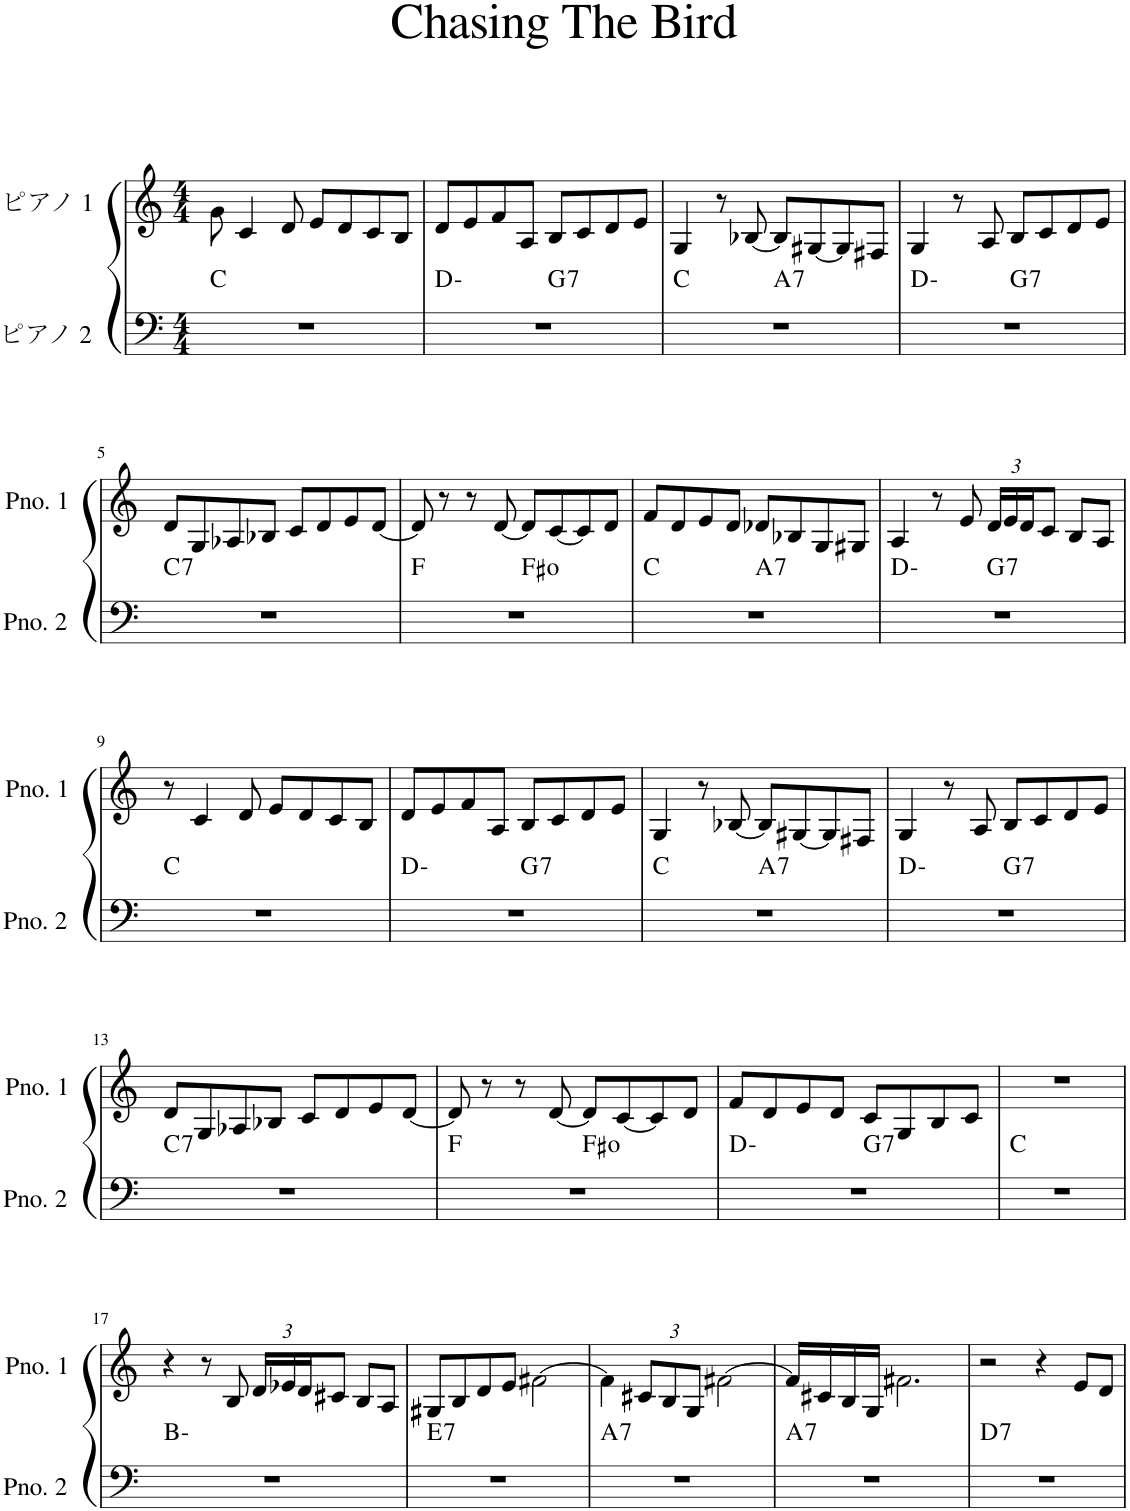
**kern	**harte	**kern
*part2	*part2	*part1
*staff2	*	*staff1
*I"ピアノ 2	*	*I"ピアノ 1
*clefF4	*	*clefG2
*k[]	*	*k[]
*M4/4	*	*M4/4
=1	=1	=1
1r	C:maj	8g\
.	.	4c/
.	.	8d/
.	.	8e/L
.	.	8d/
.	.	8c/
.	.	8B/J
=2	=2	=2
*^	*	*
1r	2ryy	D:min	8d/L
.	.	.	8e/
.	.	.	8f/
.	.	.	8A/J
!	!	!LO:H:kt=7	!
.	2ryy	G:7	8B/L
.	.	.	8c/
.	.	.	8d/
.	.	.	8e/J
=3	=3	=3	=3
1r	2ryy	C:maj	4G/
.	.	.	8r
.	.	.	[8B-X/
!	!	!LO:H:kt=7	!
.	2ryy	A:7	8B-/L]
.	.	.	[8G#X/
.	.	.	8G#/]
.	.	.	8F#X/J
=4	=4	=4	=4
1r	2ryy	D:min	4G/
.	.	.	8r
.	.	.	8A/
!	!	!LO:H:kt=7	!
.	2ryy	G:7	8B/L
.	.	.	8c/
.	.	.	8d/
.	.	.	8e/J
!!LO:LB:g=z
=5	=5	=5	=5
!	!	!LO:H:kt=7	!
*v	*v	*	*
1r	C:7	8d/L
.	.	8G/
.	.	8A-X/
.	.	8B-X/J
.	.	8c/L
.	.	8d/
.	.	8e/
.	.	[8d/J
=6	=6	=6
*^	*	*
1r	2ryy	F:maj	8d/]
.	.	.	8r
.	.	.	8r
.	.	.	[8d/
.	2ryy	F#:dim	8d/L]
.	.	.	[8c/
.	.	.	8c/]
.	.	.	8d/J
=7	=7	=7	=7
1r	2ryy	C:maj	8f/L
.	.	.	8d/
.	.	.	8e/
.	.	.	8d/J
!	!	!LO:H:kt=7	!
.	2ryy	A:7	8d-X/L
.	.	.	8B-X/
.	.	.	8G/
.	.	.	8G#X/J
=8	=8	=8	=8
1r	2ryy	D:min	4A/
.	.	.	8r
.	.	.	8e/
*	*	*	*Xbrackettup
!	!	!LO:H:kt=7	!
.	2ryy	G:7	24d/LL
.	.	.	24e/
.	.	.	24d/J
.	.	.	8c/J
.	.	.	8B/L
.	.	.	8A/J
*v	*v	*	*
!!LO:LB:g=z
=9	=9	=9
1r	C:maj	8r
.	.	4c/
.	.	8d/
.	.	8e/L
.	.	8d/
.	.	8c/
.	.	8B/J
=10	=10	=10
*^	*	*
1r	2ryy	D:min	8d/L
.	.	.	8e/
.	.	.	8f/
.	.	.	8A/J
!	!	!LO:H:kt=7	!
.	2ryy	G:7	8B/L
.	.	.	8c/
.	.	.	8d/
.	.	.	8e/J
=11	=11	=11	=11
1r	2ryy	C:maj	4G/
.	.	.	8r
.	.	.	[8B-X/
!	!	!LO:H:kt=7	!
.	2ryy	A:7	8B-/L]
.	.	.	[8G#X/
.	.	.	8G#/]
.	.	.	8F#X/J
=12	=12	=12	=12
1r	2ryy	D:min	4G/
.	.	.	8r
.	.	.	8A/
!	!	!LO:H:kt=7	!
.	2ryy	G:7	8B/L
.	.	.	8c/
.	.	.	8d/
.	.	.	8e/J
!!LO:LB:g=z
=13	=13	=13	=13
!	!	!LO:H:kt=7	!
*v	*v	*	*
1r	C:7	8d/L
.	.	8G/
.	.	8A-X/
.	.	8B-X/J
.	.	8c/L
.	.	8d/
.	.	8e/
.	.	[8d/J
=14	=14	=14
*^	*	*
1r	2ryy	F:maj	8d/]
.	.	.	8r
.	.	.	8r
.	.	.	[8d/
.	2ryy	F#:dim	8d/L]
.	.	.	[8c/
.	.	.	8c/]
.	.	.	8d/J
=15	=15	=15	=15
1r	2ryy	D:min	8f/L
.	.	.	8d/
.	.	.	8e/
.	.	.	8d/J
!	!	!LO:H:kt=7	!
.	2ryy	G:7	8c/L
.	.	.	8G/
.	.	.	8B/
.	.	.	8c/J
*v	*v	*	*
=16	=16	=16
1r	C:maj	1r
!!LO:LB:g=z
=17	=17	=17
1r	B:min	4r
.	.	8r
.	.	8B/
.	.	24d/LL
.	.	24e-X/
.	.	24d/J
.	.	8c#X/J
.	.	8B/L
.	.	8A/J
=18	=18	=18
!	!LO:H:kt=7	!
1r	E:7	8G#X/L
.	.	8B/
.	.	8d/
.	.	8e/J
.	.	[2f#X\
=19	=19	=19
!	!LO:H:kt=7	!
1r	A:7	4f#\]
.	.	12c#X/L
.	.	12B/
.	.	12G/J
.	.	[2f#X\
=20	=20	=20
!	!LO:H:kt=7	!
1r	A:7	16f#/LL]
.	.	16c#X/
.	.	16B/
.	.	16G/JJ
.	.	2.f#X\
=21	=21	=21
!	!LO:H:kt=7	!
1r	D:7	2r
.	.	4r
.	.	8e/L
.	.	8d/J
=	=	=
*-	*-	*-
